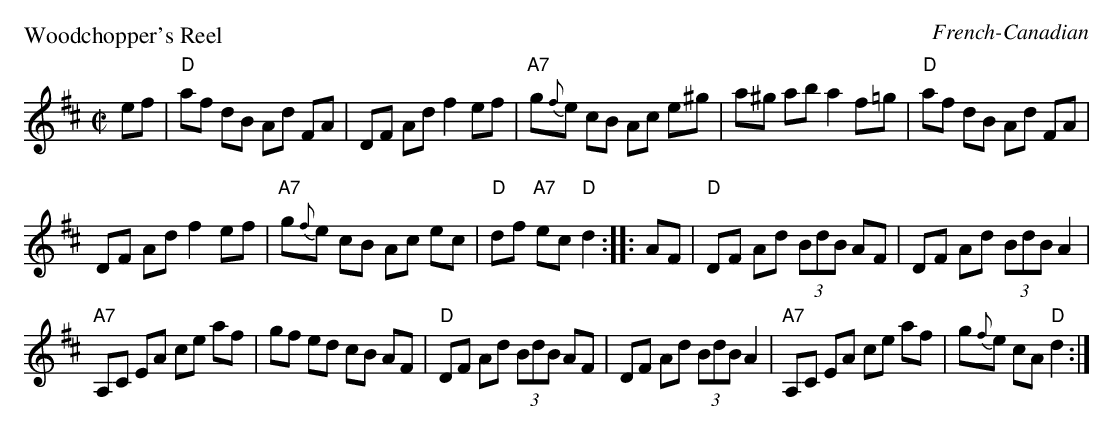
X:1
P: Woodchopper's Reel
O: French-Canadian
M: C|
L: 1/8
K: D
ef |\
"D"af dB Ad FA | DF Ad f2 ef | "A7"g{f}e cB Ac e^g | a^g ab a2 f=g | "D"af dB Ad FA |
DF Ad f2 ef | "A7"g{f}e cB Ac ec | "D"df "A7"ec "D"d2 :: AF | "D"DF Ad (3BdB AF | DF Ad (3BdB A2 |
"A7"A,C EA ce af | gf ed cB AF | "D"DF Ad (3BdB AF | DF Ad (3BdB A2 | "A7"A,C EA ce af | g{f}e cA "D"d2 :|
